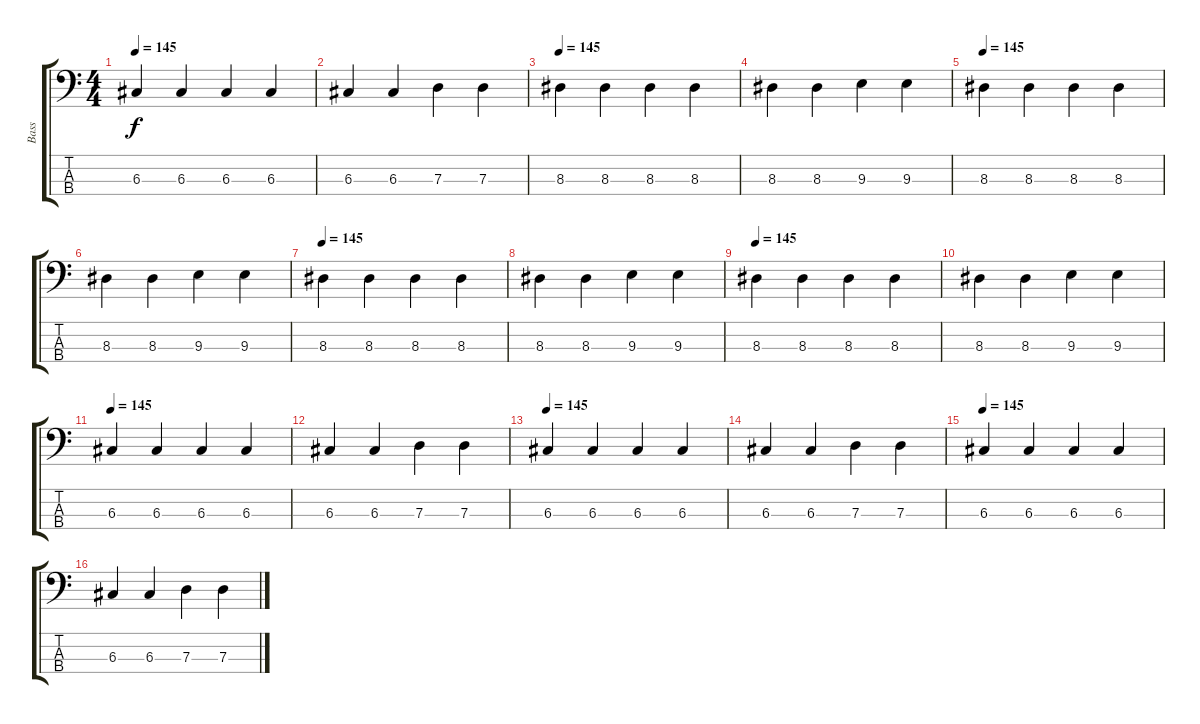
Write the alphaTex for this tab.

\track ("Bass" "Bass") {instrument electricbasspick}
\staff {score tabs}
\tuning (F2 C2 G1 D1) {hide}
\ts (4 4)
\tempo 145
\clef f4
\ks c
6.3.4{dy f} 6.3.4 6.3.4 6.3.4 |
6.3.4 6.3.4 7.3.4 7.3.4 |
\tempo 145
8.3.4 8.3.4 8.3.4 8.3.4 |
8.3.4 8.3.4 9.3.4 9.3.4 |
\tempo 145
8.3.4 8.3.4 8.3.4 8.3.4 |
8.3.4 8.3.4 9.3.4 9.3.4 |
\tempo 145
8.3.4 8.3.4 8.3.4 8.3.4 |
8.3.4 8.3.4 9.3.4 9.3.4 |
\tempo 145
8.3.4 8.3.4 8.3.4 8.3.4 |
8.3.4 8.3.4 9.3.4 9.3.4 |
\tempo 145
6.3.4 6.3.4 6.3.4 6.3.4 |
6.3.4 6.3.4 7.3.4 7.3.4 |
\tempo 145
6.3.4 6.3.4 6.3.4 6.3.4 |
6.3.4 6.3.4 7.3.4 7.3.4 |
\tempo 145
6.3.4 6.3.4 6.3.4 6.3.4 |
6.3.4 6.3.4 7.3.4 7.3.4
